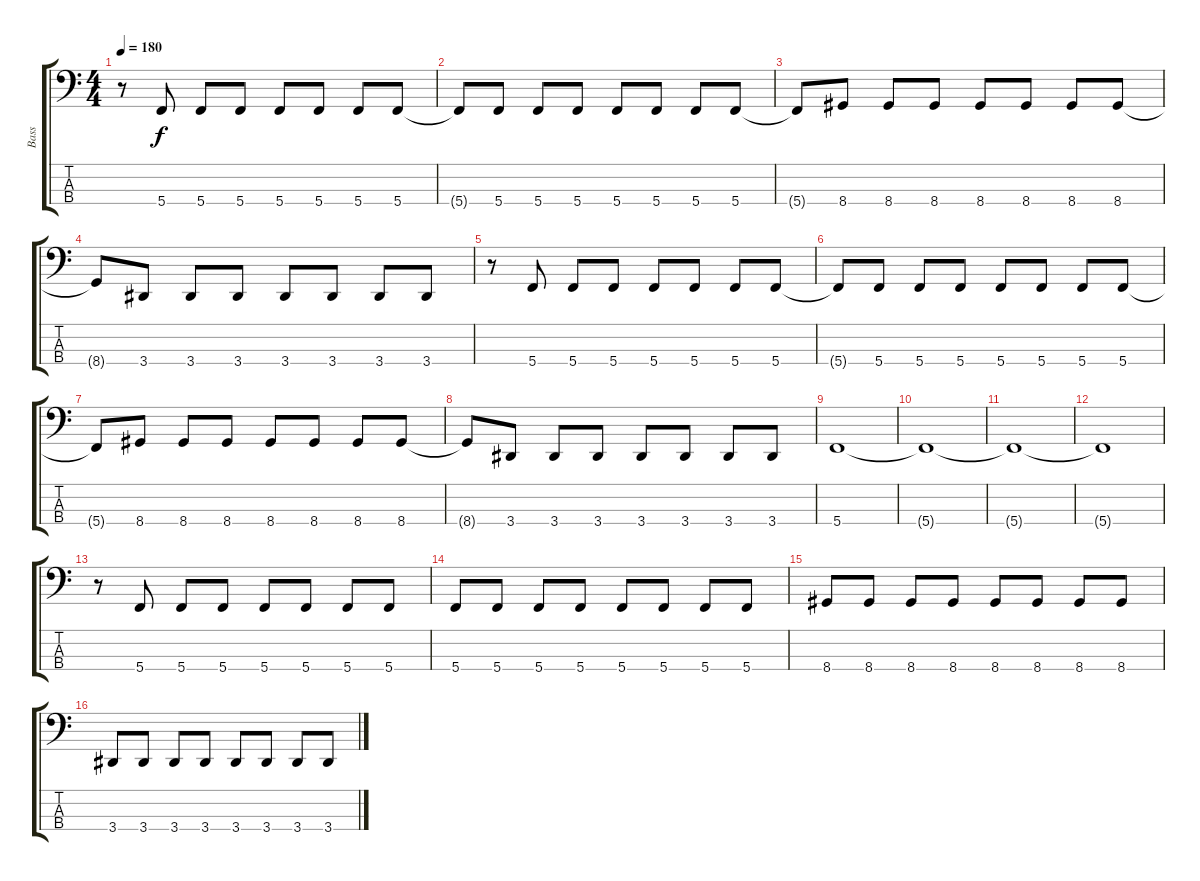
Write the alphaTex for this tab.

\track ("Bass" "Bass") {instrument electricbassfinger}
\staff {score tabs}
\tuning (F2 C2 G1 C1) {hide}
\ts (4 4)
\tempo 180
\clef f4
\ks c
r.8{dy f} 5.4.8 5.4.8 5.4.8 5.4.8 5.4.8 5.4.8 5.4.8 |
5.4{t}.8 5.4.8 5.4.8 5.4.8 5.4.8 5.4.8 5.4.8 5.4.8 |
5.4{t}.8 8.4.8 8.4.8 8.4.8 8.4.8 8.4.8 8.4.8 8.4.8 |
8.4{t}.8 3.4.8 3.4.8 3.4.8 3.4.8 3.4.8 3.4.8 3.4.8 |
r.8 5.4.8 5.4.8 5.4.8 5.4.8 5.4.8 5.4.8 5.4.8 |
5.4{t}.8 5.4.8 5.4.8 5.4.8 5.4.8 5.4.8 5.4.8 5.4.8 |
5.4{t}.8 8.4.8 8.4.8 8.4.8 8.4.8 8.4.8 8.4.8 8.4.8 |
8.4{t}.8 3.4.8 3.4.8 3.4.8 3.4.8 3.4.8 3.4.8 3.4.8 |
5.4.1 |
5.4{t}.1 |
5.4{t}.1 |
5.4{t}.1 |
r.8 5.4.8 5.4.8 5.4.8 5.4.8 5.4.8 5.4.8 5.4.8 |
5.4.8 5.4.8 5.4.8 5.4.8 5.4.8 5.4.8 5.4.8 5.4.8 |
8.4.8 8.4.8 8.4.8 8.4.8 8.4.8 8.4.8 8.4.8 8.4.8 |
3.4.8 3.4.8 3.4.8 3.4.8 3.4.8 3.4.8 3.4.8 3.4.8
